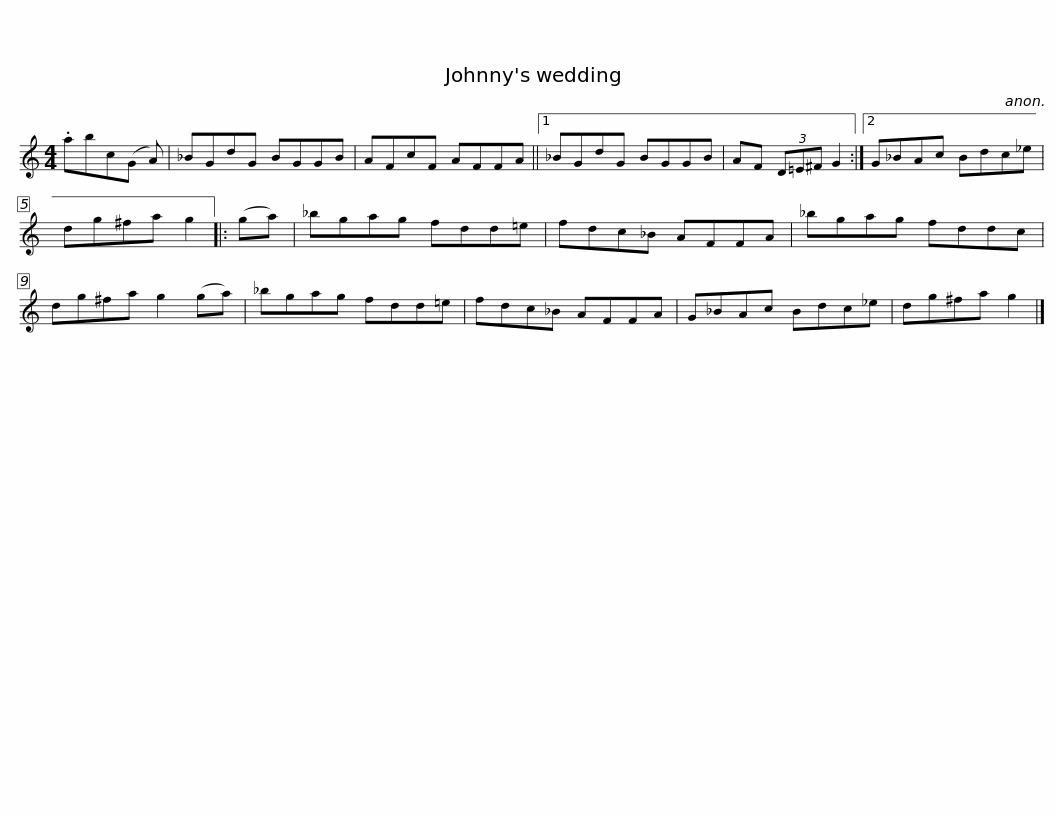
X:1
L:1/8
M:4/4
I:linebreak $
K:C
V:1 treble
V:1
 .abc(G A) | _BGdG BGGB | AFcF AFFA ||1 _BGdG BGGB | AF (3D=E^F G2 :|2$ %5
 G_BAc Bdc_e | dg^fa g2 |: (ga) | _bgag fdd=e | fdc_B AFFA | %10
 _bgag fddc |$ dg^fa g2 (ga) | _bgag fdd=e | fdc_B AFFA | G_BAc Bdc_e | %15
 dg^fa g2 |] %16
